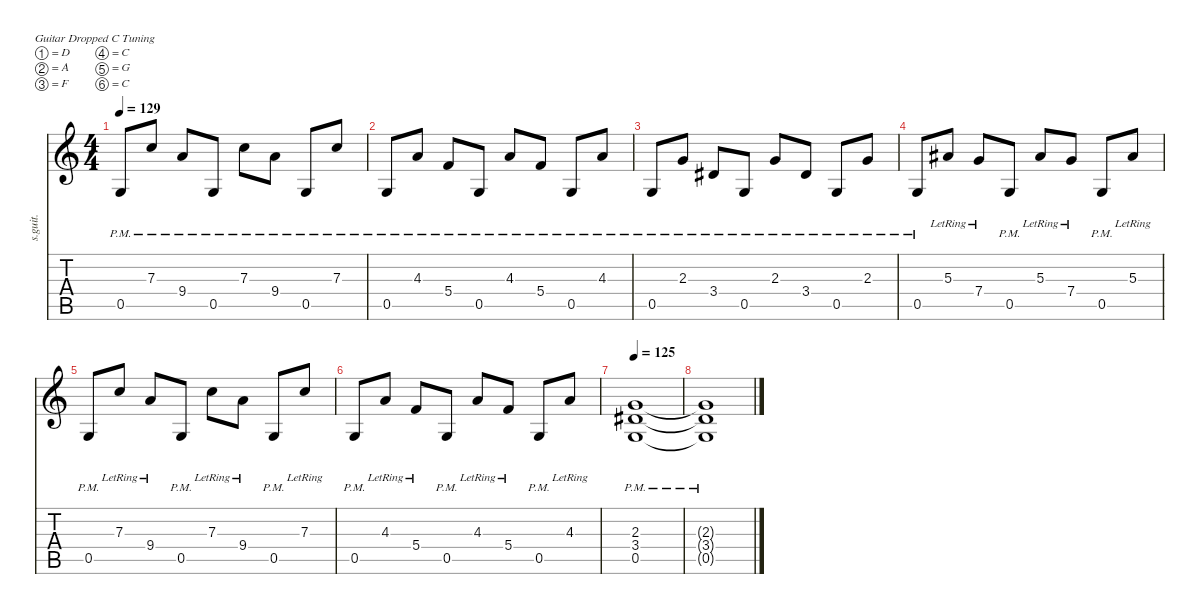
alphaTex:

\defaultSystemsLayout 4
\hideDynamics
\bracketExtendMode nobrackets
\track ("Daron Malakian | Lead 1" "s.guit.") {instrument distortionguitar}
\staff {score tabs}
\tuning (D4 A3 F3 C3 G2 C2)
\ts (4 4)
\tempo 129
\clef g2
\ks c
0.5{pm}.8{lyrics (0 "") lyrics (1 "") lyrics (2 "") lyrics (3 "") lyrics (4 "") dy f} 7.3{pm}.8{lyrics (0 "") lyrics (1 "") lyrics (2 "") lyrics (3 "") lyrics (4 "")} 9.4{pm}.8{lyrics (0 "") lyrics (1 "") lyrics (2 "") lyrics (3 "") lyrics (4 "")} 0.5{pm}.8{lyrics (0 "") lyrics (1 "") lyrics (2 "") lyrics (3 "") lyrics (4 "")} 7.3{pm}.8{lyrics (0 "") lyrics (1 "") lyrics (2 "") lyrics (3 "") lyrics (4 "")} 9.4{pm}.8{lyrics (0 "") lyrics (1 "") lyrics (2 "") lyrics (3 "") lyrics (4 "")} 0.5{pm}.8{lyrics (0 "") lyrics (1 "") lyrics (2 "") lyrics (3 "") lyrics (4 "")} 7.3{pm}.8{lyrics (0 "") lyrics (1 "") lyrics (2 "") lyrics (3 "") lyrics (4 "")} |
0.5{pm}.8{lyrics (0 "") lyrics (1 "") lyrics (2 "") lyrics (3 "") lyrics (4 "")} 4.3{pm}.8{lyrics (0 "") lyrics (1 "") lyrics (2 "") lyrics (3 "") lyrics (4 "")} 5.4{pm}.8{lyrics (0 "") lyrics (1 "") lyrics (2 "") lyrics (3 "") lyrics (4 "")} 0.5{pm}.8{lyrics (0 "") lyrics (1 "") lyrics (2 "") lyrics (3 "") lyrics (4 "")} 4.3{pm}.8{lyrics (0 "") lyrics (1 "") lyrics (2 "") lyrics (3 "") lyrics (4 "")} 5.4{pm}.8{lyrics (0 "") lyrics (1 "") lyrics (2 "") lyrics (3 "") lyrics (4 "")} 0.5{pm}.8{lyrics (0 "") lyrics (1 "") lyrics (2 "") lyrics (3 "") lyrics (4 "")} 4.3{pm}.8{lyrics (0 "") lyrics (1 "") lyrics (2 "") lyrics (3 "") lyrics (4 "")} |
0.5{pm}.8{lyrics (0 "") lyrics (1 "") lyrics (2 "") lyrics (3 "") lyrics (4 "")} 2.3{pm}.8{lyrics (0 "") lyrics (1 "") lyrics (2 "") lyrics (3 "") lyrics (4 "")} 3.4{pm acc #}.8{lyrics (0 "") lyrics (1 "") lyrics (2 "") lyrics (3 "") lyrics (4 "")} 0.5{pm}.8{lyrics (0 "") lyrics (1 "") lyrics (2 "") lyrics (3 "") lyrics (4 "")} 2.3{pm}.8{lyrics (0 "") lyrics (1 "") lyrics (2 "") lyrics (3 "") lyrics (4 "")} 3.4{pm acc #}.8{lyrics (0 "") lyrics (1 "") lyrics (2 "") lyrics (3 "") lyrics (4 "")} 0.5{pm}.8{lyrics (0 "") lyrics (1 "") lyrics (2 "") lyrics (3 "") lyrics (4 "")} 2.3{pm}.8{lyrics (0 "") lyrics (1 "") lyrics (2 "") lyrics (3 "") lyrics (4 "")} |
0.5{pm}.8{lyrics (0 "") lyrics (1 "") lyrics (2 "") lyrics (3 "") lyrics (4 "")} 5.3{lr acc #}.8{lyrics (0 "") lyrics (1 "") lyrics (2 "") lyrics (3 "") lyrics (4 "")} 7.4{lr}.8{lyrics (0 "") lyrics (1 "") lyrics (2 "") lyrics (3 "") lyrics (4 "")} 0.5{pm}.8{lyrics (0 "") lyrics (1 "") lyrics (2 "") lyrics (3 "") lyrics (4 "")} 5.3{lr acc #}.8{lyrics (0 "") lyrics (1 "") lyrics (2 "") lyrics (3 "") lyrics (4 "")} 7.4{lr}.8{lyrics (0 "") lyrics (1 "") lyrics (2 "") lyrics (3 "") lyrics (4 "")} 0.5{pm}.8{lyrics (0 "") lyrics (1 "") lyrics (2 "") lyrics (3 "") lyrics (4 "")} 5.3{lr acc #}.8{lyrics (0 "") lyrics (1 "") lyrics (2 "") lyrics (3 "") lyrics (4 "")} |
0.5{pm}.8{lyrics (0 "") lyrics (1 "") lyrics (2 "") lyrics (3 "") lyrics (4 "")} 7.3{lr}.8{lyrics (0 "") lyrics (1 "") lyrics (2 "") lyrics (3 "") lyrics (4 "")} 9.4{lr}.8{lyrics (0 "") lyrics (1 "") lyrics (2 "") lyrics (3 "") lyrics (4 "")} 0.5{pm}.8{lyrics (0 "") lyrics (1 "") lyrics (2 "") lyrics (3 "") lyrics (4 "")} 7.3{lr}.8{lyrics (0 "") lyrics (1 "") lyrics (2 "") lyrics (3 "") lyrics (4 "")} 9.4{lr}.8{lyrics (0 "") lyrics (1 "") lyrics (2 "") lyrics (3 "") lyrics (4 "")} 0.5{pm}.8{lyrics (0 "") lyrics (1 "") lyrics (2 "") lyrics (3 "") lyrics (4 "")} 7.3{lr}.8{lyrics (0 "") lyrics (1 "") lyrics (2 "") lyrics (3 "") lyrics (4 "")} |
0.5{pm}.8{lyrics (0 "") lyrics (1 "") lyrics (2 "") lyrics (3 "") lyrics (4 "")} 4.3{lr}.8{lyrics (0 "") lyrics (1 "") lyrics (2 "") lyrics (3 "") lyrics (4 "")} 5.4{lr}.8{lyrics (0 "") lyrics (1 "") lyrics (2 "") lyrics (3 "") lyrics (4 "")} 0.5{pm}.8{lyrics (0 "") lyrics (1 "") lyrics (2 "") lyrics (3 "") lyrics (4 "")} 4.3{lr}.8{lyrics (0 "") lyrics (1 "") lyrics (2 "") lyrics (3 "") lyrics (4 "")} 5.4{lr}.8{lyrics (0 "") lyrics (1 "") lyrics (2 "") lyrics (3 "") lyrics (4 "")} 0.5{pm}.8{lyrics (0 "") lyrics (1 "") lyrics (2 "") lyrics (3 "") lyrics (4 "")} 4.3{lr}.8{lyrics (0 "") lyrics (1 "") lyrics (2 "") lyrics (3 "") lyrics (4 "")} |
\tempo 125
(2.3{pm} 3.4{pm acc #} 0.5{pm}).1{lyrics (0 "") lyrics (1 "") lyrics (2 "") lyrics (3 "") lyrics (4 "")} |
(2.3{pm t} 3.4{pm t acc #} 0.5{pm t}).1{lyrics (0 "") lyrics (1 "") lyrics (2 "") lyrics (3 "") lyrics (4 "")}
